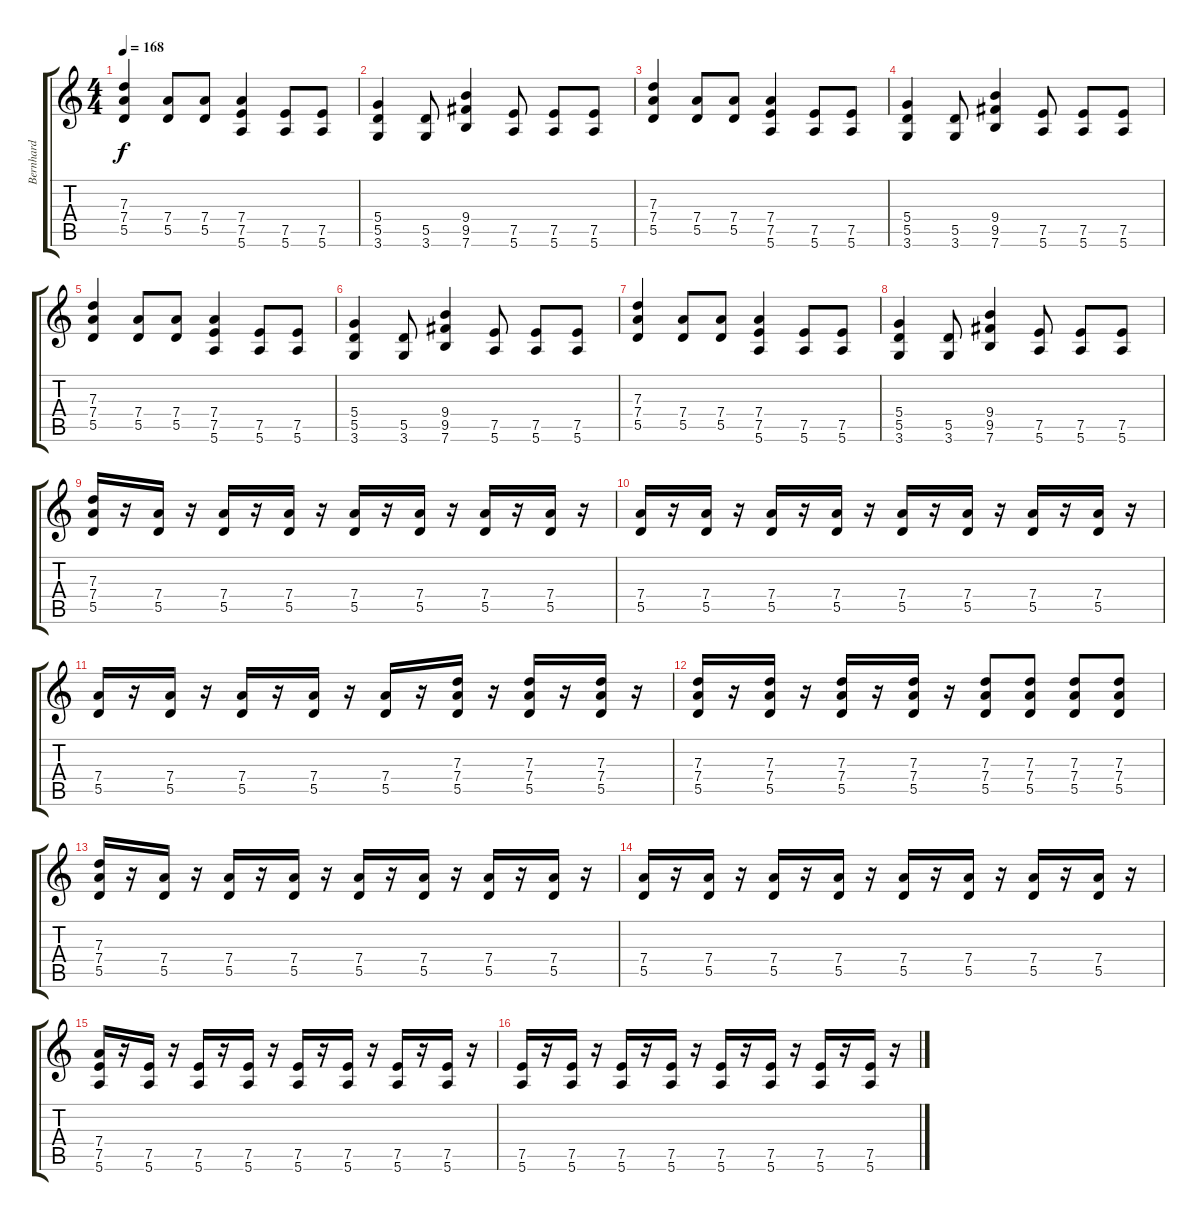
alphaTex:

\track ("Bernhard" "Bernhard") {instrument distortionguitar}
\staff {score tabs}
\tuning (E4 B3 G3 D3 A2 E2) {hide}
\ts (4 4)
\tempo 168
\clef g2
\ks c
(7.3 7.4 5.5).4{dy f} (7.4 5.5).8 (7.4 5.5).8 (7.4 7.5 5.6).4 (7.5 5.6).8 (7.5 5.6).8 |
(5.4 5.5 3.6).4 (5.5 3.6).8 (9.4 9.5 7.6).4 (7.5 5.6).8 (7.5 5.6).8 (7.5 5.6).8 |
(7.3 7.4 5.5).4 (7.4 5.5).8 (7.4 5.5).8 (7.4 7.5 5.6).4 (7.5 5.6).8 (7.5 5.6).8 |
(5.4 5.5 3.6).4 (5.5 3.6).8 (9.4 9.5 7.6).4 (7.5 5.6).8 (7.5 5.6).8 (7.5 5.6).8 |
(7.3 7.4 5.5).4 (7.4 5.5).8 (7.4 5.5).8 (7.4 7.5 5.6).4 (7.5 5.6).8 (7.5 5.6).8 |
(5.4 5.5 3.6).4 (5.5 3.6).8 (9.4 9.5 7.6).4 (7.5 5.6).8 (7.5 5.6).8 (7.5 5.6).8 |
(7.3 7.4 5.5).4 (7.4 5.5).8 (7.4 5.5).8 (7.4 7.5 5.6).4 (7.5 5.6).8 (7.5 5.6).8 |
(5.4 5.5 3.6).4 (5.5 3.6).8 (9.4 9.5 7.6).4 (7.5 5.6).8 (7.5 5.6).8 (7.5 5.6).8 |
(7.3 7.4 5.5).16 r.16 (7.4 5.5).16 r.16 (7.4 5.5).16 r.16 (7.4 5.5).16 r.16 (7.4 5.5).16 r.16 (7.4 5.5).16 r.16 (7.4 5.5).16 r.16 (7.4 5.5).16 r.16 |
(7.4 5.5).16 r.16 (7.4 5.5).16 r.16 (7.4 5.5).16 r.16 (7.4 5.5).16 r.16 (7.4 5.5).16 r.16 (7.4 5.5).16 r.16 (7.4 5.5).16 r.16 (7.4 5.5).16 r.16 |
(7.4 5.5).16 r.16 (7.4 5.5).16 r.16 (7.4 5.5).16 r.16 (7.4 5.5).16 r.16 (7.4 5.5).16 r.16 (7.3 7.4 5.5).16 r.16 (7.3 7.4 5.5).16 r.16 (7.3 7.4 5.5).16 r.16 |
(7.3 7.4 5.5).16 r.16 (7.3 7.4 5.5).16 r.16 (7.3 7.4 5.5).16 r.16 (7.3 7.4 5.5).16 r.16 (7.3 7.4 5.5).8 (7.3 7.4 5.5).8 (7.3 7.4 5.5).8 (7.3 7.4 5.5).8 |
(7.3 7.4 5.5).16 r.16 (7.4 5.5).16 r.16 (7.4 5.5).16 r.16 (7.4 5.5).16 r.16 (7.4 5.5).16 r.16 (7.4 5.5).16 r.16 (7.4 5.5).16 r.16 (7.4 5.5).16 r.16 |
(7.4 5.5).16 r.16 (7.4 5.5).16 r.16 (7.4 5.5).16 r.16 (7.4 5.5).16 r.16 (7.4 5.5).16 r.16 (7.4 5.5).16 r.16 (7.4 5.5).16 r.16 (7.4 5.5).16 r.16 |
(7.4 7.5 5.6).16 r.16 (7.5 5.6).16 r.16 (7.5 5.6).16 r.16 (7.5 5.6).16 r.16 (7.5 5.6).16 r.16 (7.5 5.6).16 r.16 (7.5 5.6).16 r.16 (7.5 5.6).16 r.16 |
(7.5 5.6).16 r.16 (7.5 5.6).16 r.16 (7.5 5.6).16 r.16 (7.5 5.6).16 r.16 (7.5 5.6).16 r.16 (7.5 5.6).16 r.16 (7.5 5.6).16 r.16 (7.5 5.6).16 r.16
